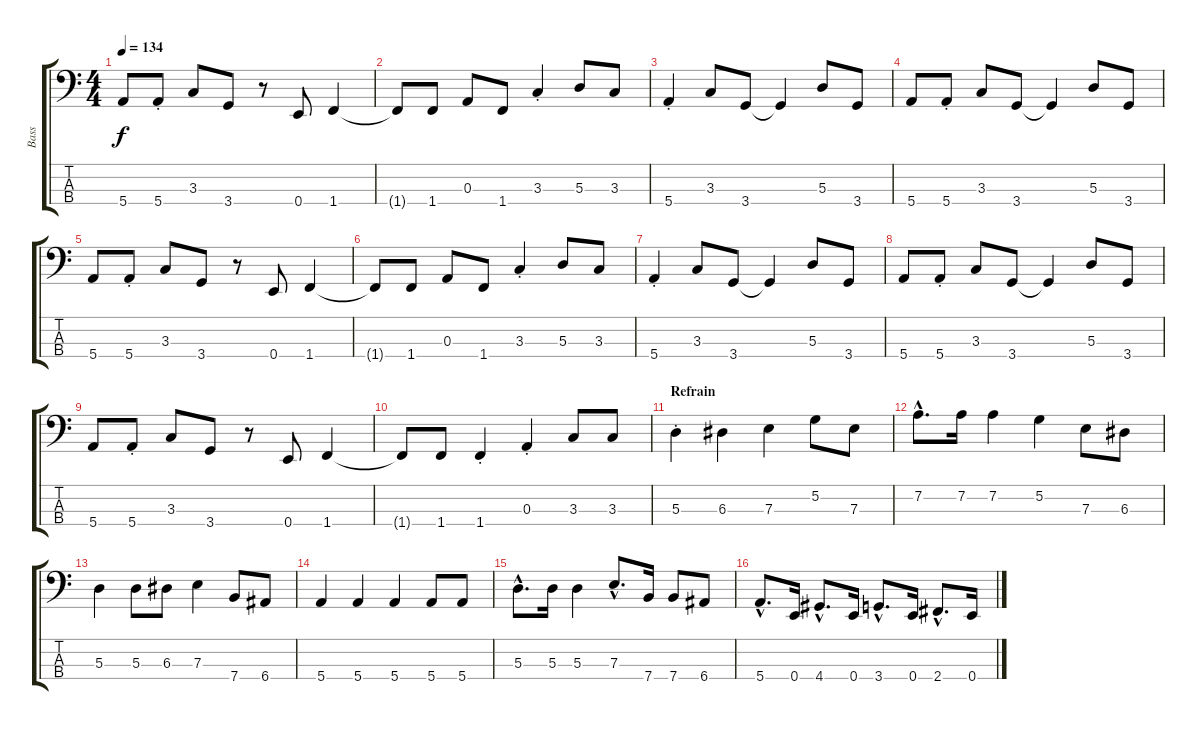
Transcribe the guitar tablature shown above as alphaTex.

\track ("Bass" "Bass") {instrument electricbassfinger}
\staff {score tabs}
\tuning (G2 D2 A1 E1) {hide}
\ts (4 4)
\tempo 134
\clef f4
\ks c
5.4.8{dy f} 5.4{st}.8 3.3.8 3.4.8 r.8 0.4.8 1.4.4 |
1.4{t}.8 1.4.8 0.3.8 1.4.8 3.3{st}.4 5.3.8 3.3.8 |
5.4{st}.4 3.3.8 3.4.8 3.4{t}.4 5.3.8 3.4.8 |
5.4.8 5.4{st}.8 3.3.8 3.4.8 3.4{t}.4 5.3.8 3.4.8 |
5.4.8 5.4{st}.8 3.3.8 3.4.8 r.8 0.4.8 1.4.4 |
1.4{t}.8 1.4.8 0.3.8 1.4.8 3.3{st}.4 5.3.8 3.3.8 |
5.4{st}.4 3.3.8 3.4.8 3.4{t}.4 5.3.8 3.4.8 |
5.4.8 5.4{st}.8 3.3.8 3.4.8 3.4{t}.4 5.3.8 3.4.8 |
5.4.8 5.4{st}.8 3.3.8 3.4.8 r.8 0.4.8 1.4.4 |
1.4{t}.8 1.4.8 1.4{st}.4 0.3{st}.4 3.3.8 3.3.8 |
\section ("" "Refrain")
5.3{st}.4 6.3.4 7.3.4 5.2.8 7.3.8 |
7.2{hac}.8{d} 7.2.16 7.2.4 5.2.4 7.3.8 6.3.8 |
5.3.4 5.3.8 6.3.8 7.3.4 7.4.8 6.4.8 |
5.4.4 5.4.4 5.4.4 5.4.8 5.4.8 |
5.3{hac}.8{d} 5.3.16 5.3.4 7.3{hac}.8{d} 7.4.16 7.4.8 6.4.8 |
5.4{hac}.8{d} 0.4.16 4.4{hac}.8{d} 0.4.16 3.4{hac}.8{d} 0.4.16 2.4{hac}.8{d} 0.4.16
